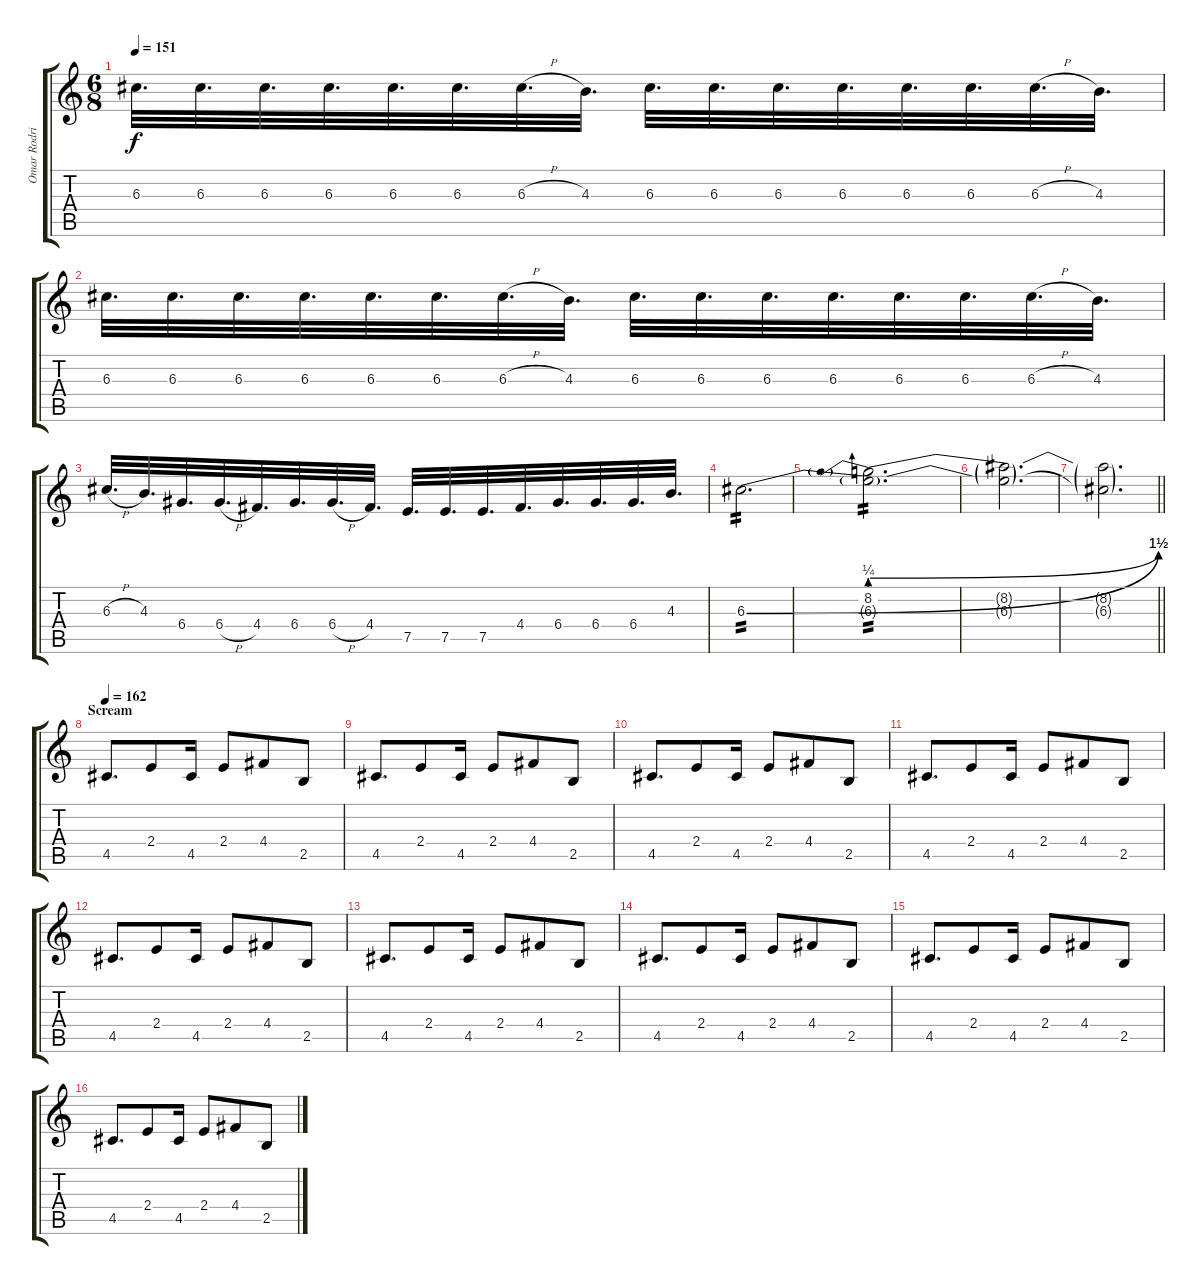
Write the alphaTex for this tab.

\track ("Omar Rodriguez-Lopez" "Omar Rodri") {instrument distortionguitar}
\staff {score tabs}
\tuning (E4 B3 G3 D3 A2 E2) {hide}
\ts (6 8)
\tempo 151
\clef g2
\ks c
6.3.32{d dy f} 6.3.32{d} 6.3.32{d} 6.3.32{d} 6.3.32{d} 6.3.32{d} 6.3{h}.32{d} 4.3.32{d} 6.3.32{d} 6.3.32{d} 6.3.32{d} 6.3.32{d} 6.3.32{d} 6.3.32{d} 6.3{h}.32{d} 4.3.32{d} |
6.3.32{d} 6.3.32{d} 6.3.32{d} 6.3.32{d} 6.3.32{d} 6.3.32{d} 6.3{h}.32{d} 4.3.32{d} 6.3.32{d} 6.3.32{d} 6.3.32{d} 6.3.32{d} 6.3.32{d} 6.3.32{d} 6.3{h}.32{d} 4.3.32{d} |
6.3{h}.32{d} 4.3.32{d} 6.4.32{d} 6.4{h}.32{d} 4.4.32{d} 6.4.32{d} 6.4{h}.32{d} 4.4.32{d} 7.5.32{d} 7.5.32{d} 7.5.32{d} 4.4.32{d} 6.4.32{d} 6.4.32{d} 6.4.32{d} 4.3.32{d} |
6.3{be (bend 0 0 60 6)}.2{d tp 2 volume 11} |
(8.2{be (prebendbend 0 1 60 6)} 6.3{t}).2{d tp 2} |
(8.2{t} 6.3{t}).2{d} |
\barLineRight lightlight
(8.2{t} 6.3{t}).2{d} |
\section ("" "Scream")
\tempo 162
4.5.8{d balance 8} 2.4.8 4.5.16 2.4.8 4.4.8 2.5.8 |
4.5.8{d} 2.4.8 4.5.16 2.4.8 4.4.8 2.5.8 |
4.5.8{d} 2.4.8 4.5.16 2.4.8 4.4.8 2.5.8 |
4.5.8{d} 2.4.8 4.5.16 2.4.8 4.4.8 2.5.8 |
4.5.8{d} 2.4.8 4.5.16 2.4.8 4.4.8 2.5.8 |
4.5.8{d} 2.4.8 4.5.16 2.4.8 4.4.8 2.5.8 |
4.5.8{d} 2.4.8 4.5.16 2.4.8 4.4.8 2.5.8 |
4.5.8{d} 2.4.8 4.5.16 2.4.8 4.4.8 2.5.8 |
4.5.8{d} 2.4.8 4.5.16 2.4.8 4.4.8 2.5.8
